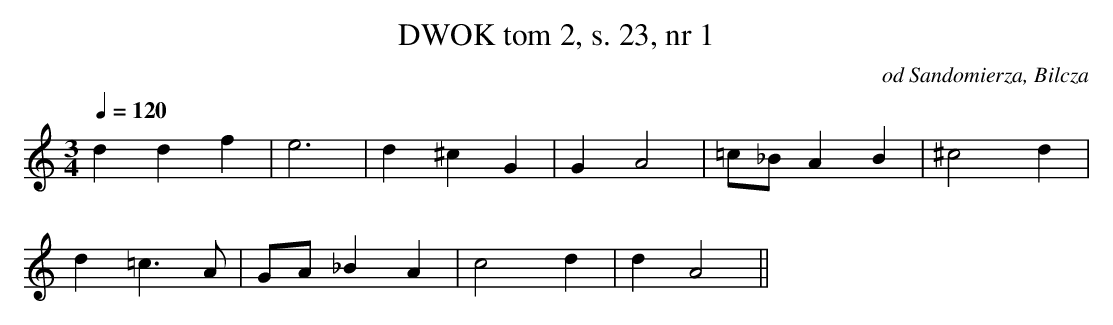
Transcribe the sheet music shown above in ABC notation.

X:1
T: DWOK tom 2, s. 23, nr 1
O:od Sandomierza, Bilcza
L:1/8
M:3/4
K:C
Q:1/4=120
d2d2f2|e6|d2^c2G2|G2A4|=c_BA2B2|^c4d2|
d2=c3A|GA_B2A2|c4d2|d2A4||
